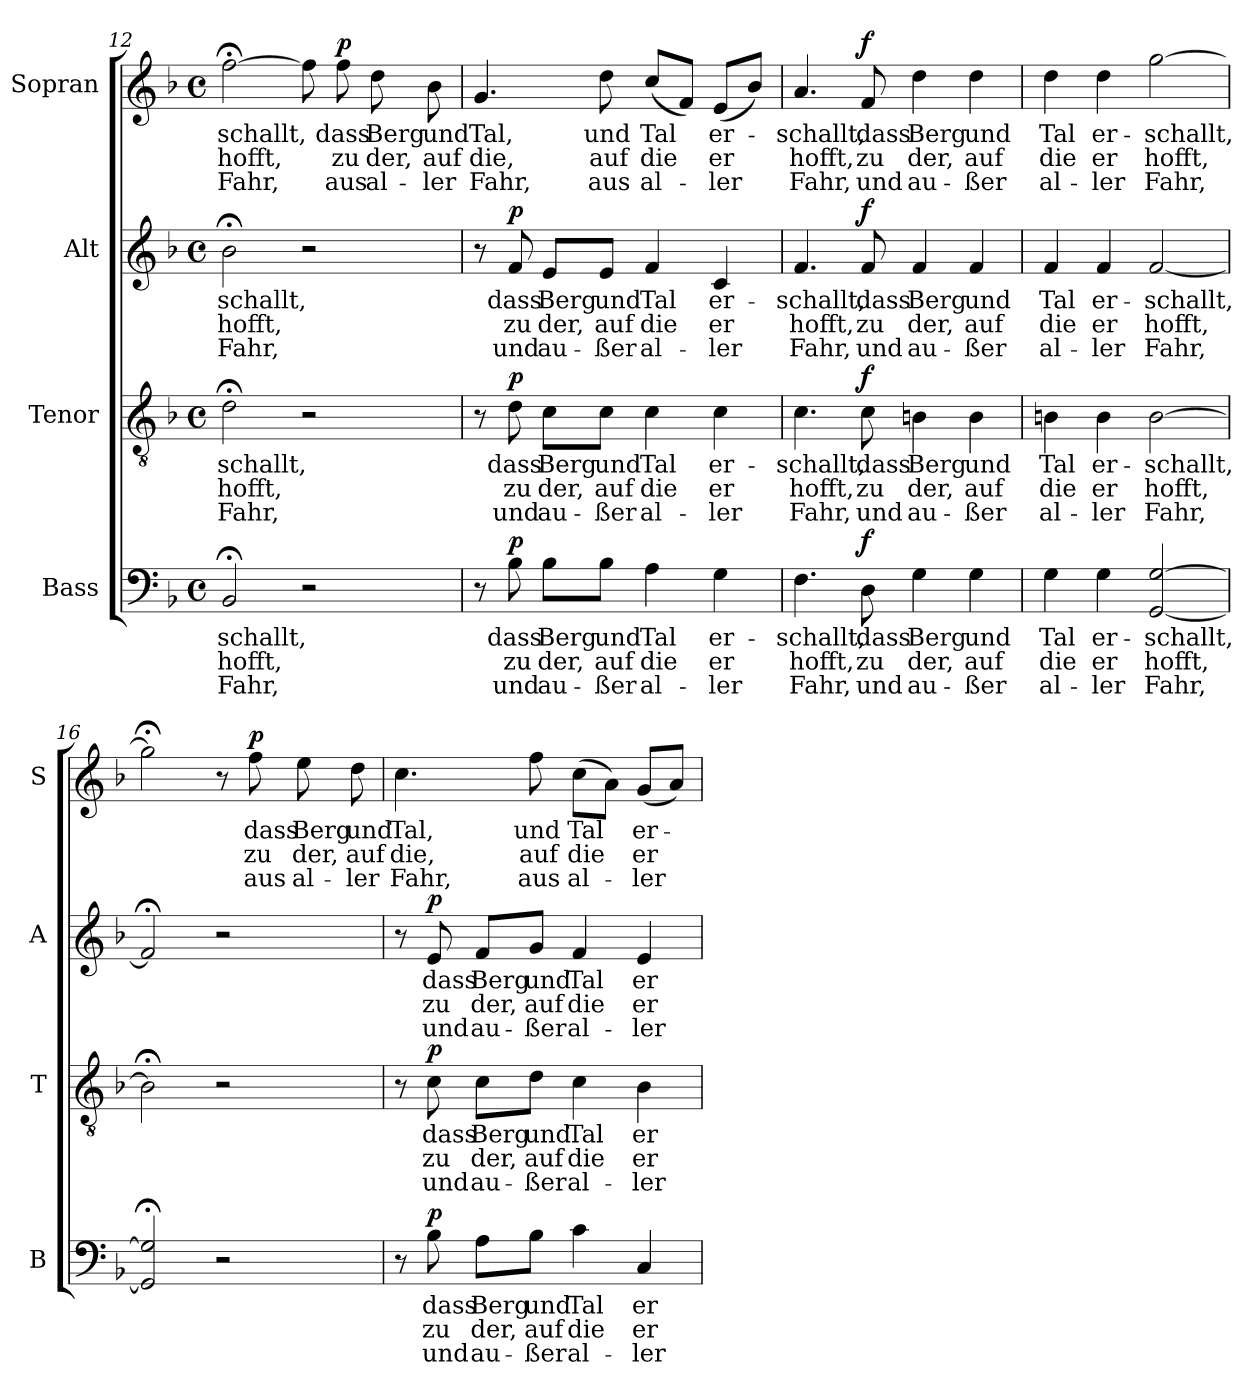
**kern	**text	**text	**text	**dynam	**kern	**text	**text	**text	**dynam	**kern	**text	**text	**text	**dynam	**kern	**text	**text	**text	**dynam
*part4	*part4	*part4	*part4	*part4	*part3	*part3	*part3	*part3	*part3	*part2	*part2	*part2	*part2	*part2	*part1	*part1	*part1	*part1	*part1
*staff4	*staff4	*staff4	*staff4	*staff4	*staff3	*staff3	*staff3	*staff3	*staff3	*staff2	*staff2	*staff2	*staff2	*staff2	*staff1	*staff1	*staff1	*staff1	*staff1
*I"Bass	*	*	*	*	*I"Tenor	*	*	*	*	*I"Alt	*	*	*	*	*I"Sopran	*	*	*	*
*I'B	*	*	*	*	*I'T	*	*	*	*	*I'A	*	*	*	*	*I'S	*	*	*	*
*clefF4	*	*	*	*	*clefGv2	*	*	*	*	*clefG2	*	*	*	*	*clefG2	*	*	*	*
*k[b-]	*	*	*	*	*k[b-]	*	*	*	*	*k[b-]	*	*	*	*	*k[b-]	*	*	*	*
*F:	*	*	*	*	*F:	*	*	*	*	*F:	*	*	*	*	*F:	*	*	*	*
*M4/4	*	*	*	*	*M4/4	*	*	*	*	*M4/4	*	*	*	*	*M4/4	*	*	*	*
*met(c)	*	*	*	*	*met(c)	*	*	*	*	*met(c)	*	*	*	*	*met(c)	*	*	*	*
=12	=12	=12	=12	=12	=12	=12	=12	=12	=12	=12	=12	=12	=12	=12	=12	=12	=12	=12	=12
2BB-;<	-schallt,	hofft,	Fahr,	.	2d;<	-schallt,	hofft,	Fahr,	.	2b-;<	-schallt,	hofft,	Fahr,	.	[2ff;<	-schallt,	hofft,	Fahr,	.
2r	.	.	.	.	2r	.	.	.	.	2r	.	.	.	.	8ff]	.	.	.	.
!	!	!	!	!	!	!	!	!	!	!	!	!	!	!	!	!	!	!	!LO:DY:a
.	.	.	.	.	.	.	.	.	.	.	.	.	.	.	8ff	dass	zu	aus	p
.	.	.	.	.	.	.	.	.	.	.	.	.	.	.	8dd	Berg	der,	al-	.
.	.	.	.	.	.	.	.	.	.	.	.	.	.	.	8b-	und	auf	-ler	.
=13	=13	=13	=13	=13	=13	=13	=13	=13	=13	=13	=13	=13	=13	=13	=13	=13	=13	=13	=13
8r	.	.	.	.	8r	.	.	.	.	8r	.	.	.	.	4.g	Tal,	die,	Fahr,	.
!	!	!	!	!LO:DY:a	!	!	!	!	!LO:DY:a	!	!	!	!	!LO:DY:a	!	!	!	!	!
8B-	dass	zu	und	p	8d	dass	zu	und	p	8f	dass	zu	und	p	.	.	.	.	.
8B-\L	Berg	der,	au-	.	8c\L	Berg	der,	au-	.	8e/L	Berg	der,	au-	.	.	.	.	.	.
8B-\J	und	auf	-ßer	.	8c\J	und	auf	-ßer	.	8e/J	und	auf	-ßer	.	8dd	und	auf	aus	.
4A	Tal	die	al-	.	4c	Tal	die	al-	.	4f	Tal	die	al-	.	(8ccL	Tal	die	-al-	.
.	.	.	.	.	.	.	.	.	.	.	.	.	.	.	8fJ)	.	.	.	.
4G	er-	er	-ler	.	4c	er-	er	-ler	.	4c	er-	er	-ler	.	(8eL	er-	-er	-ler	.
.	.	.	.	.	.	.	.	.	.	.	.	.	.	.	8b-J)	.	.	.	.
=14	=14	=14	=14	=14	=14	=14	=14	=14	=14	=14	=14	=14	=14	=14	=14	=14	=14	=14	=14
4.F	-schallt,	hofft,	Fahr,	.	4.c	-schallt,	hofft,	Fahr,	.	4.f	-schallt,	hofft,	Fahr,	.	4.a	-schallt,	hofft,	Fahr,	.
!	!	!	!	!LO:DY:a	!	!	!	!	!LO:DY:a	!	!	!	!	!LO:DY:a	!	!	!	!	!LO:DY:a
8D	dass	zu	und	f	8c	dass	zu	und	f	8f	dass	zu	und	f	8f	dass	zu	und	f
4G	Berg	der,	au-	.	4Bn	Berg	der,	au-	.	4f	Berg	der,	au-	.	4dd	Berg	der,	au-	.
4G	und	auf	-ßer	.	4B	und	auf	-ßer	.	4f	und	auf	-ßer	.	4dd	und	auf	-ßer	.
=15	=15	=15	=15	=15	=15	=15	=15	=15	=15	=15	=15	=15	=15	=15	=15	=15	=15	=15	=15
4G	Tal	die	al-	.	4Bn	Tal	die	al-	.	4f	Tal	die	al-	.	4dd	Tal	die	al-	.
4G	er-	er	-ler	.	4B	er-	er	-ler	.	4f	er-	er	-ler	.	4dd	er-	er	-ler	.
[2GG [2G	-schallt,	hofft,	Fahr,	.	[2B	-schallt,	hofft,	Fahr,	.	[2f	-schallt,	hofft,	Fahr,	.	[2gg	-schallt,	hofft,	Fahr,	.
=16	=16	=16	=16	=16	=16	=16	=16	=16	=16	=16	=16	=16	=16	=16	=16	=16	=16	=16	=16
2GG];< 2G];<	.	.	.	.	2B;<]	.	.	.	.	2f;<]	.	.	.	.	2gg;<]	.	.	.	.
2r	.	.	.	.	2r	.	.	.	.	2r	.	.	.	.	8r	.	.	.	.
!	!	!	!	!	!	!	!	!	!	!	!	!	!	!	!	!	!	!	!LO:DY:a
.	.	.	.	.	.	.	.	.	.	.	.	.	.	.	8ff	dass	zu	aus	p
.	.	.	.	.	.	.	.	.	.	.	.	.	.	.	8ee	Berg	der,	al-	.
.	.	.	.	.	.	.	.	.	.	.	.	.	.	.	8dd	und	auf	-ler	.
=17	=17	=17	=17	=17	=17	=17	=17	=17	=17	=17	=17	=17	=17	=17	=17	=17	=17	=17	=17
8r	.	.	.	.	8r	.	.	.	.	8r	.	.	.	.	4.cc	Tal,	die,	Fahr,	.
!	!	!	!	!LO:DY:a	!	!	!	!	!LO:DY:a	!	!	!	!	!LO:DY:a	!	!	!	!	!
8B-	dass	zu	und	p	8c	dass	zu	und	p	8e	dass	zu	und	p	.	.	.	.	.
8A\L	Berg	der,	au-	.	8c\L	Berg	der,	au-	.	8f/L	Berg	der,	au-	.	.	.	.	.	.
8B-\J	und	auf	-ßer	.	8d\J	und	auf	-ßer	.	8g/J	und	auf	-ßer	.	8ff	und	auf	aus	.
4c	Tal	die	al-	.	4c	Tal	die	al-	.	4f	Tal	die	al-	.	(8ccL	-Tal	die	al-	.
.	.	.	.	.	.	.	.	.	.	.	.	.	.	.	8aJ)	.	.	.	.
4C	er-	er	-ler	.	4B-	er-	er	-ler	.	4e	er-	er	-ler	.	(8gL	er-	er	-ler	.
.	.	.	.	.	.	.	.	.	.	.	.	.	.	.	8aJ)	.	.	.	.
=	=	=	=	=	=	=	=	=	=	=	=	=	=	=	=	=	=	=	=
*-	*-	*-	*-	*-	*-	*-	*-	*-	*-	*-	*-	*-	*-	*-	*-	*-	*-	*-	*-
